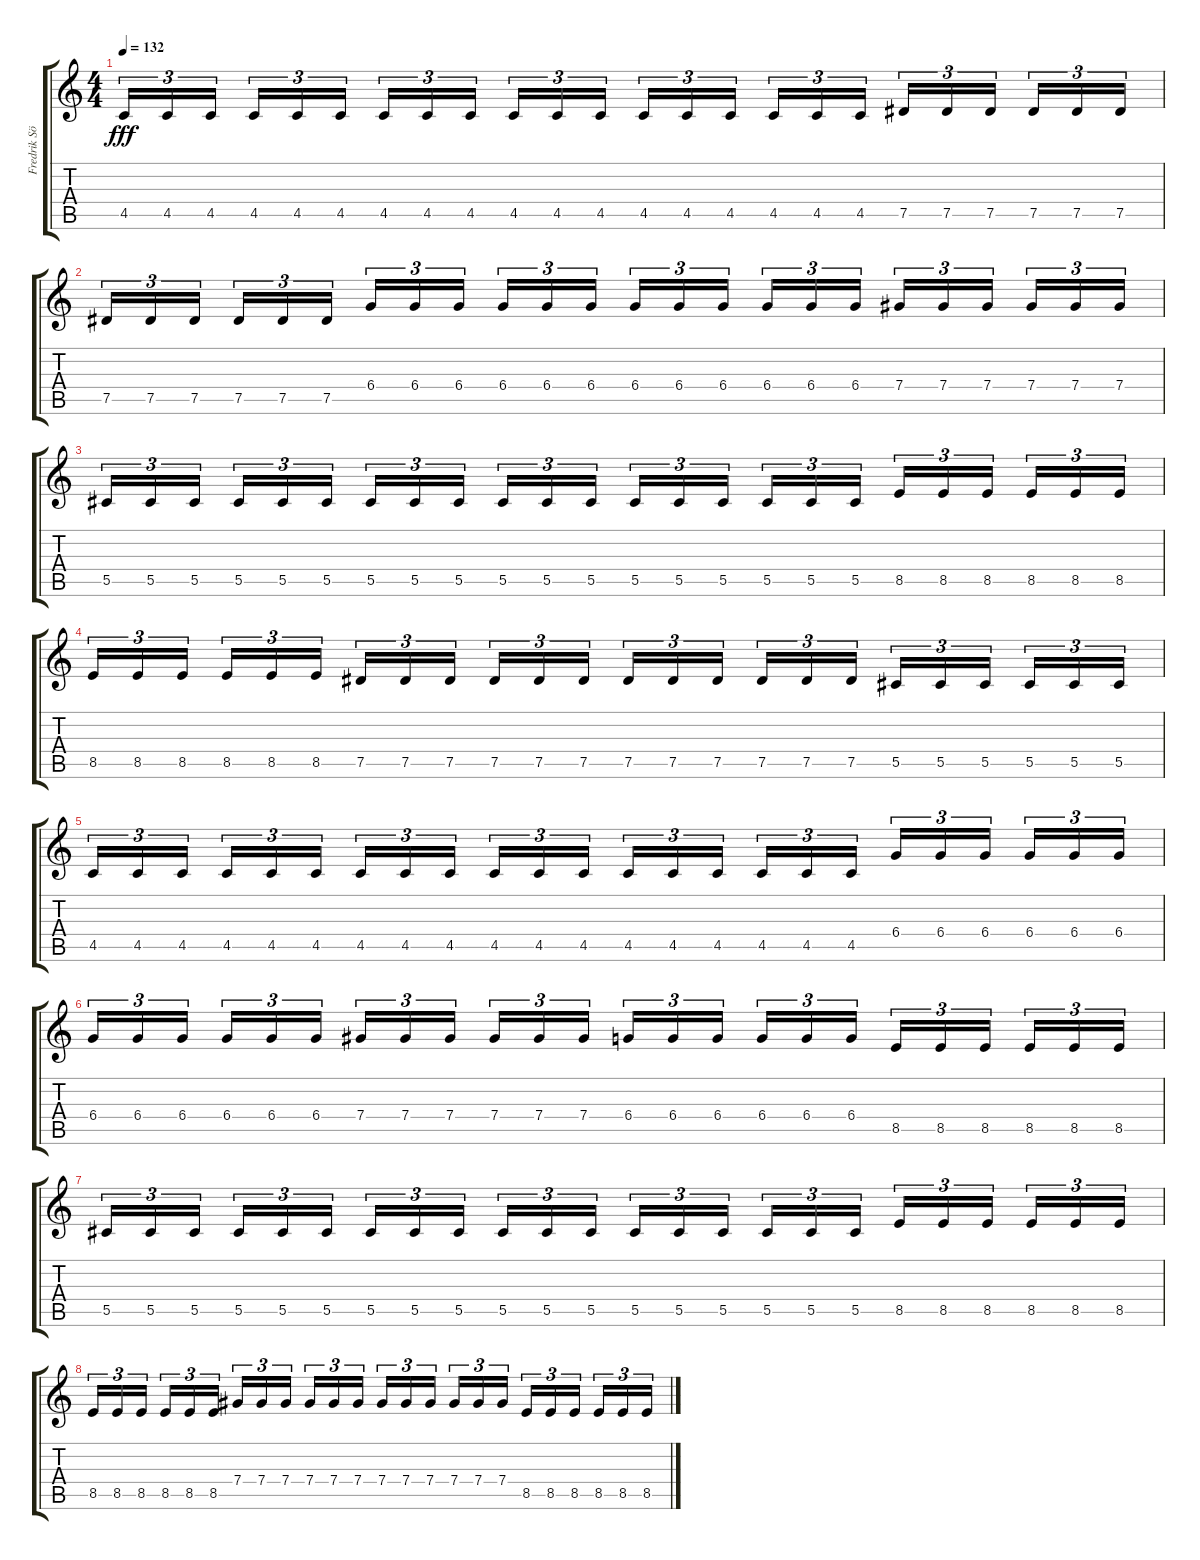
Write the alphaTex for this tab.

\track ("Fredrik Söderberg (D# Tuning)" "Fredrik Sö") {instrument distortionguitar}
\staff {score tabs}
\tuning (Eb4 Bb3 Gb3 Db3 Ab2 Eb2) {hide}
\ts (4 4)
\tempo 132
\clef g2
\ks c
4.5.16{tu (3 2) dy fff} 4.5.16{tu (3 2)} 4.5.16{tu (3 2) beam splitsecondary} 4.5.16{tu (3 2)} 4.5.16{tu (3 2)} 4.5.16{tu (3 2)} 4.5.16{tu (3 2)} 4.5.16{tu (3 2)} 4.5.16{tu (3 2) beam splitsecondary} 4.5.16{tu (3 2)} 4.5.16{tu (3 2)} 4.5.16{tu (3 2)} 4.5.16{tu (3 2)} 4.5.16{tu (3 2)} 4.5.16{tu (3 2) beam splitsecondary} 4.5.16{tu (3 2)} 4.5.16{tu (3 2)} 4.5.16{tu (3 2)} 7.5.16{tu (3 2)} 7.5.16{tu (3 2)} 7.5.16{tu (3 2) beam splitsecondary} 7.5.16{tu (3 2)} 7.5.16{tu (3 2)} 7.5.16{tu (3 2)} |
7.5.16{tu (3 2)} 7.5.16{tu (3 2)} 7.5.16{tu (3 2) beam splitsecondary} 7.5.16{tu (3 2)} 7.5.16{tu (3 2)} 7.5.16{tu (3 2)} 6.4.16{tu (3 2)} 6.4.16{tu (3 2)} 6.4.16{tu (3 2) beam splitsecondary} 6.4.16{tu (3 2)} 6.4.16{tu (3 2)} 6.4.16{tu (3 2)} 6.4.16{tu (3 2)} 6.4.16{tu (3 2)} 6.4.16{tu (3 2) beam splitsecondary} 6.4.16{tu (3 2)} 6.4.16{tu (3 2)} 6.4.16{tu (3 2)} 7.4.16{tu (3 2)} 7.4.16{tu (3 2)} 7.4.16{tu (3 2) beam splitsecondary} 7.4.16{tu (3 2)} 7.4.16{tu (3 2)} 7.4.16{tu (3 2)} |
5.5.16{tu (3 2)} 5.5.16{tu (3 2)} 5.5.16{tu (3 2) beam splitsecondary} 5.5.16{tu (3 2)} 5.5.16{tu (3 2)} 5.5.16{tu (3 2)} 5.5.16{tu (3 2)} 5.5.16{tu (3 2)} 5.5.16{tu (3 2) beam splitsecondary} 5.5.16{tu (3 2)} 5.5.16{tu (3 2)} 5.5.16{tu (3 2)} 5.5.16{tu (3 2)} 5.5.16{tu (3 2)} 5.5.16{tu (3 2) beam splitsecondary} 5.5.16{tu (3 2)} 5.5.16{tu (3 2)} 5.5.16{tu (3 2)} 8.5.16{tu (3 2)} 8.5.16{tu (3 2)} 8.5.16{tu (3 2) beam splitsecondary} 8.5.16{tu (3 2)} 8.5.16{tu (3 2)} 8.5.16{tu (3 2)} |
8.5.16{tu (3 2)} 8.5.16{tu (3 2)} 8.5.16{tu (3 2) beam splitsecondary} 8.5.16{tu (3 2)} 8.5.16{tu (3 2)} 8.5.16{tu (3 2)} 7.5.16{tu (3 2)} 7.5.16{tu (3 2)} 7.5.16{tu (3 2) beam splitsecondary} 7.5.16{tu (3 2)} 7.5.16{tu (3 2)} 7.5.16{tu (3 2)} 7.5.16{tu (3 2)} 7.5.16{tu (3 2)} 7.5.16{tu (3 2) beam splitsecondary} 7.5.16{tu (3 2)} 7.5.16{tu (3 2)} 7.5.16{tu (3 2)} 5.5.16{tu (3 2)} 5.5.16{tu (3 2)} 5.5.16{tu (3 2) beam splitsecondary} 5.5.16{tu (3 2)} 5.5.16{tu (3 2)} 5.5.16{tu (3 2)} |
4.5.16{tu (3 2)} 4.5.16{tu (3 2)} 4.5.16{tu (3 2) beam splitsecondary} 4.5.16{tu (3 2)} 4.5.16{tu (3 2)} 4.5.16{tu (3 2)} 4.5.16{tu (3 2)} 4.5.16{tu (3 2)} 4.5.16{tu (3 2) beam splitsecondary} 4.5.16{tu (3 2)} 4.5.16{tu (3 2)} 4.5.16{tu (3 2)} 4.5.16{tu (3 2)} 4.5.16{tu (3 2)} 4.5.16{tu (3 2) beam splitsecondary} 4.5.16{tu (3 2)} 4.5.16{tu (3 2)} 4.5.16{tu (3 2)} 6.4.16{tu (3 2)} 6.4.16{tu (3 2)} 6.4.16{tu (3 2) beam splitsecondary} 6.4.16{tu (3 2)} 6.4.16{tu (3 2)} 6.4.16{tu (3 2)} |
6.4.16{tu (3 2)} 6.4.16{tu (3 2)} 6.4.16{tu (3 2) beam splitsecondary} 6.4.16{tu (3 2)} 6.4.16{tu (3 2)} 6.4.16{tu (3 2)} 7.4.16{tu (3 2)} 7.4.16{tu (3 2)} 7.4.16{tu (3 2) beam splitsecondary} 7.4.16{tu (3 2)} 7.4.16{tu (3 2)} 7.4.16{tu (3 2)} 6.4.16{tu (3 2)} 6.4.16{tu (3 2)} 6.4.16{tu (3 2) beam splitsecondary} 6.4.16{tu (3 2)} 6.4.16{tu (3 2)} 6.4.16{tu (3 2)} 8.5.16{tu (3 2)} 8.5.16{tu (3 2)} 8.5.16{tu (3 2) beam splitsecondary} 8.5.16{tu (3 2)} 8.5.16{tu (3 2)} 8.5.16{tu (3 2)} |
5.5.16{tu (3 2)} 5.5.16{tu (3 2)} 5.5.16{tu (3 2) beam splitsecondary} 5.5.16{tu (3 2)} 5.5.16{tu (3 2)} 5.5.16{tu (3 2)} 5.5.16{tu (3 2)} 5.5.16{tu (3 2)} 5.5.16{tu (3 2) beam splitsecondary} 5.5.16{tu (3 2)} 5.5.16{tu (3 2)} 5.5.16{tu (3 2)} 5.5.16{tu (3 2)} 5.5.16{tu (3 2)} 5.5.16{tu (3 2) beam splitsecondary} 5.5.16{tu (3 2)} 5.5.16{tu (3 2)} 5.5.16{tu (3 2)} 8.5.16{tu (3 2)} 8.5.16{tu (3 2)} 8.5.16{tu (3 2) beam splitsecondary} 8.5.16{tu (3 2)} 8.5.16{tu (3 2)} 8.5.16{tu (3 2)} |
8.5.16{tu (3 2)} 8.5.16{tu (3 2)} 8.5.16{tu (3 2) beam splitsecondary} 8.5.16{tu (3 2)} 8.5.16{tu (3 2)} 8.5.16{tu (3 2)} 7.4.16{tu (3 2)} 7.4.16{tu (3 2)} 7.4.16{tu (3 2) beam splitsecondary} 7.4.16{tu (3 2)} 7.4.16{tu (3 2)} 7.4.16{tu (3 2)} 7.4.16{tu (3 2)} 7.4.16{tu (3 2)} 7.4.16{tu (3 2) beam splitsecondary} 7.4.16{tu (3 2)} 7.4.16{tu (3 2)} 7.4.16{tu (3 2)} 8.5.16{tu (3 2)} 8.5.16{tu (3 2)} 8.5.16{tu (3 2) beam splitsecondary} 8.5.16{tu (3 2)} 8.5.16{tu (3 2)} 8.5.16{tu (3 2)}
